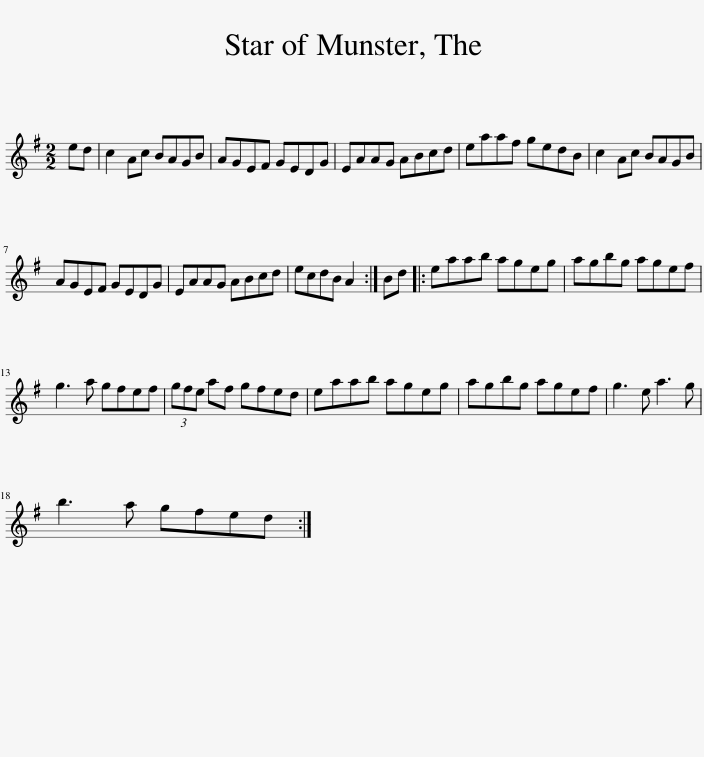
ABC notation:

X:1
L:1/8
M:2/2
I:linebreak $
K:G
V:1 treble
V:1
 ed | c2 Ac BAGB | AGEF GEDG | EAAG ABcd | eaaf gedB | %5
 c2 Ac BAGB |$ AGEF GEDG | EAAG ABcd | ecdB A2 :| Bd |: %10
 eaab ageg | agbg agef |$ g3 a gfef | (3gfe af gfed | eaab ageg | %15
 agbg agef | g3 e a3 g |$ b3 a gfed :| %18
